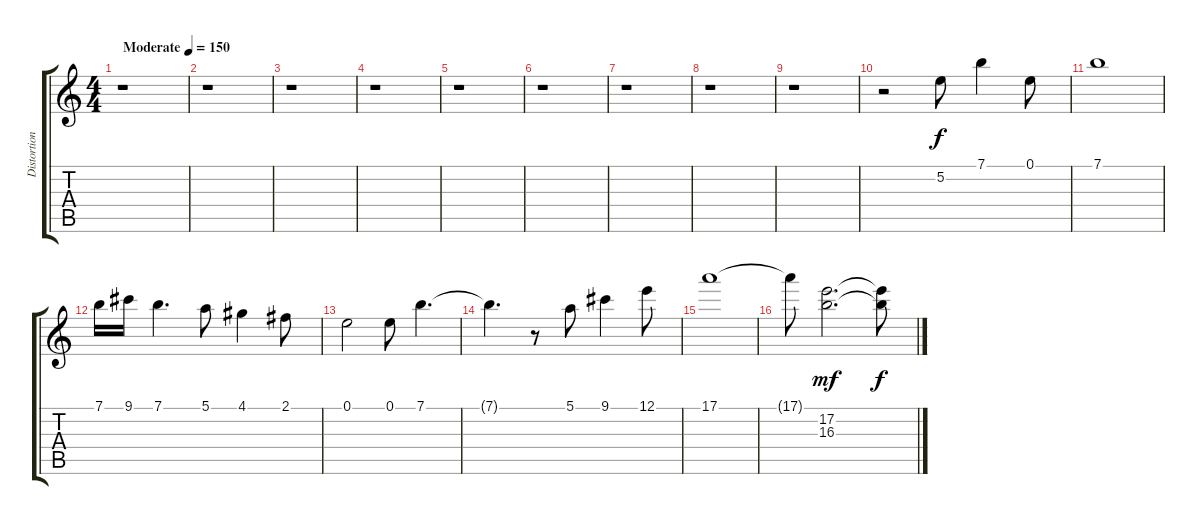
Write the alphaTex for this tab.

\track ("Distortion Guitar (melody) (echo)" "Distortion") {instrument distortionguitar}
\staff {score tabs}
\tuning (E4 B3 G3 D3 A2 E2) {hide}
\ts (4 4)
\tempo (150 "Moderate")
\clef g2
\ks c
r.1{dy f instrument distortionguitar} |
r.1 |
r.1 |
r.1 |
r.1 |
r.1 |
r.1 |
r.1 |
r.1 |
r.2 5.2.8{balance 12} 7.1.4 0.1.8 |
7.1.1 |
7.1.16 9.1.16 7.1.4{d} 5.1.8 4.1.4 2.1.8 |
0.1.2 0.1.8 7.1.4{d} |
7.1{t}.4{d} r.8 5.1.8 9.1.4 12.1.8 |
17.1.1 |
17.1{t}.8 (17.2 16.3).2{d dy mf} (17.2{t} 16.3{t}).8{dy f}
